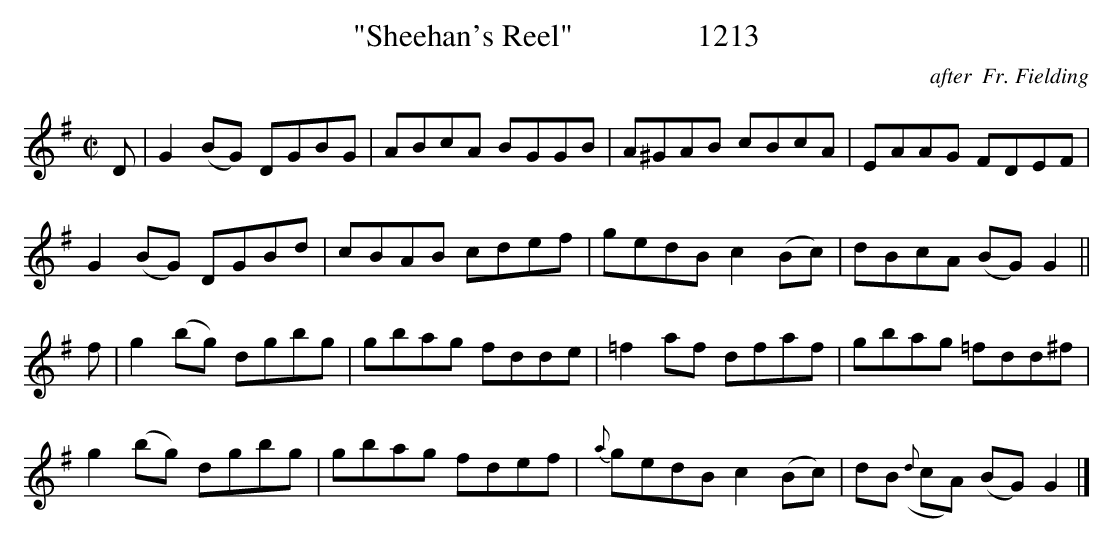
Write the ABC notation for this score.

X:1
T:"Sheehan's Reel"                1213
C:after  Fr. Fielding
BRENNAN July 2003 (HTTP://WWW.SOSYOURMOM.COM)
M:C|
L:1/8
K:G
D|G2(BG) DGBG|ABcA BGGB|A^GAB cBcA|EAAG FDEF|
G2(BG) DGBd|cBAB cdef|gedB c2(Bc)|dBcA (BG) G2||
f|g2(bg) dgbg|gbag fdde|=f2af dfaf|gbag =fdd^f|
g2(bg) dgbg|gbag fdef|{a}gedB c2(Bc)|dB ({d}cA) (BG) G2|]
